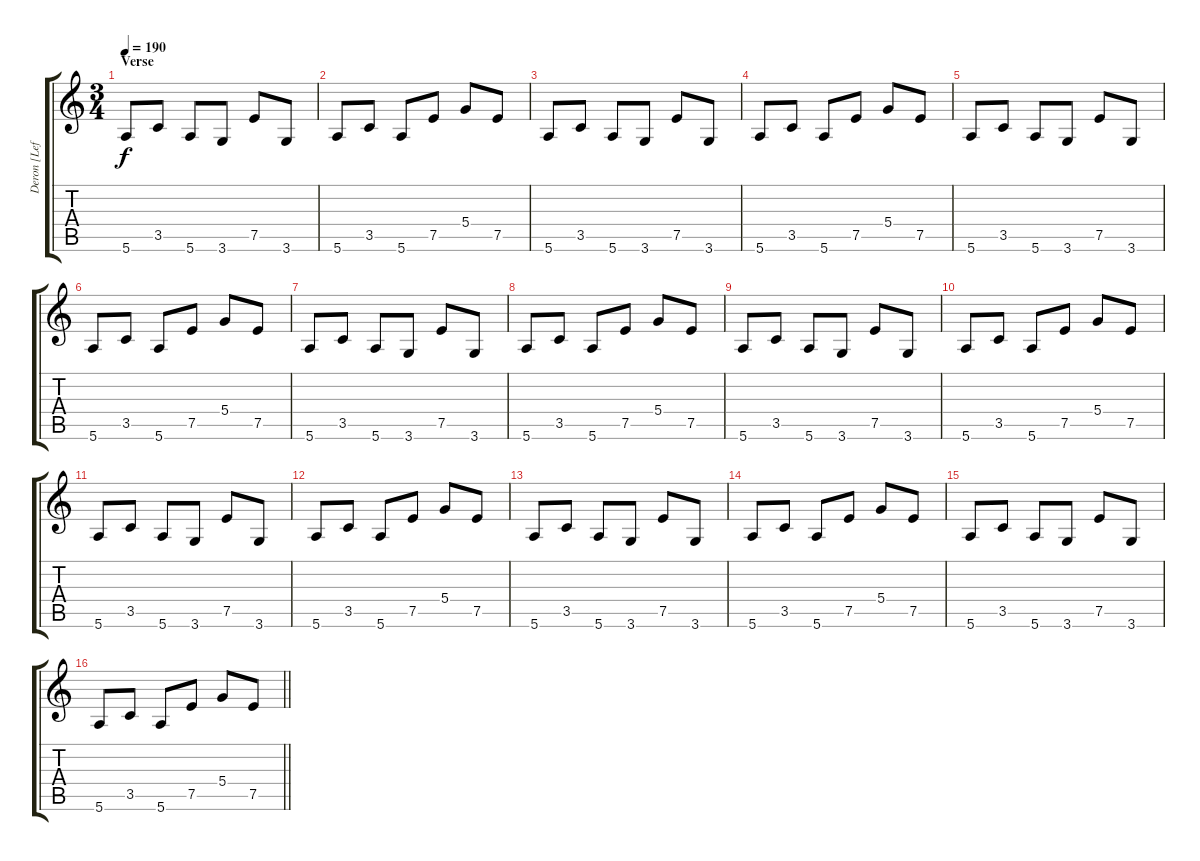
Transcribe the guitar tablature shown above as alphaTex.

\track ("Deron [Left]" "Deron [Lef") {instrument distortionguitar}
\staff {score tabs}
\tuning (E4 B3 G3 D3 A2 E2) {hide}
\ts (3 4)
\section ("" "Verse")
\tempo 190
\clef g2
\ks c
5.6.8{dy f} 3.5.8 5.6.8 3.6.8 7.5.8 3.6.8 |
5.6.8 3.5.8 5.6.8 7.5.8 5.4.8 7.5.8 |
5.6.8 3.5.8 5.6.8 3.6.8 7.5.8 3.6.8 |
5.6.8 3.5.8 5.6.8 7.5.8 5.4.8 7.5.8 |
5.6.8 3.5.8 5.6.8 3.6.8 7.5.8 3.6.8 |
5.6.8 3.5.8 5.6.8 7.5.8 5.4.8 7.5.8 |
5.6.8 3.5.8 5.6.8 3.6.8 7.5.8 3.6.8 |
5.6.8 3.5.8 5.6.8 7.5.8 5.4.8 7.5.8 |
5.6.8 3.5.8 5.6.8 3.6.8 7.5.8 3.6.8 |
5.6.8 3.5.8 5.6.8 7.5.8 5.4.8 7.5.8 |
5.6.8 3.5.8 5.6.8 3.6.8 7.5.8 3.6.8 |
5.6.8 3.5.8 5.6.8 7.5.8 5.4.8 7.5.8 |
5.6.8 3.5.8 5.6.8 3.6.8 7.5.8 3.6.8 |
5.6.8 3.5.8 5.6.8 7.5.8 5.4.8 7.5.8 |
5.6.8 3.5.8 5.6.8 3.6.8 7.5.8 3.6.8 |
\barLineRight lightlight
5.6.8 3.5.8 5.6.8 7.5.8 5.4.8 7.5.8
